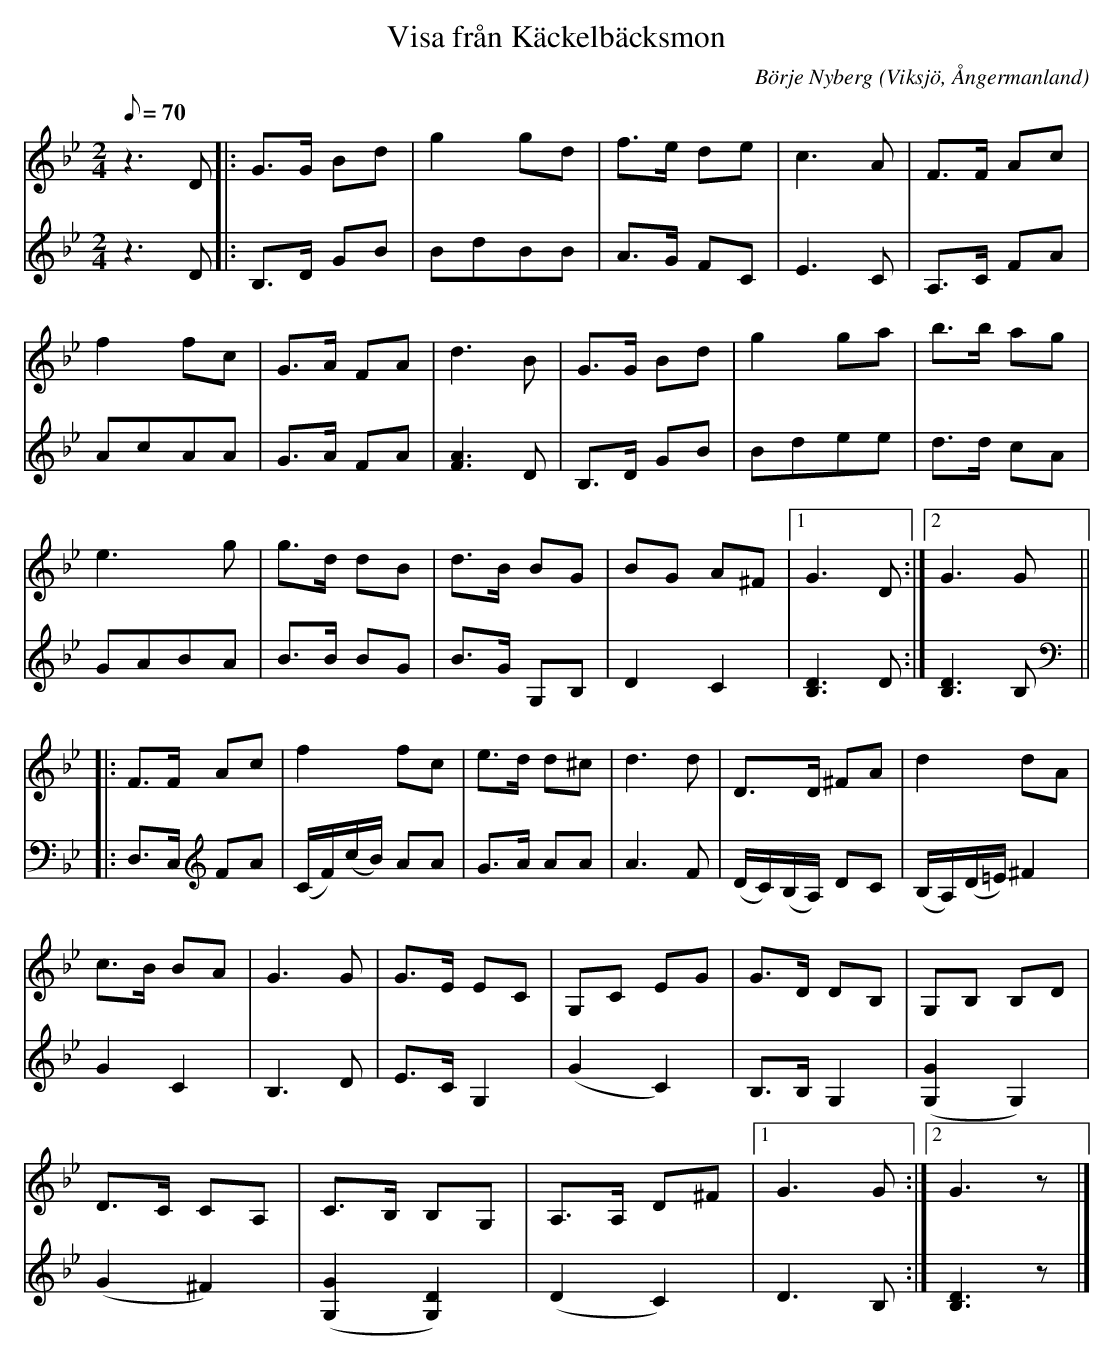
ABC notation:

X:1
T:Visa från Käckelbäcksmon
C:Börje Nyberg
O:Viksjö, Ångermanland
M:2/4
L:1/8
Q:70
K:Gm
V:1
z2> D2|: G>G Bd | g2 gd | f>e de | c2>A2 | F>F Ac |
f2 fc | G>A FA | d2>B2 | G>G Bd |g2 ga | b>b ag |
e2> g2 | g>d dB |d>B BG |BG A^F |1 G2> D2 :|2 G2> G2 ||
|: F>F Ac | f2 fc | e>d d^c | d2>d2 | D>D ^FA | d2 dA |
c>B BA |G2> G2 | G>E EC | G,C EG | G>D DB, | G,B, B,D |
D>C CA, | C>B, B,G, | A,>A, D^F |1 G2> G2 :|2 G2> z2 |]
V:2
z2> D2 |: B,>D GB | BdBB | A>G FC | E2>C2 | A,>C FA |
AcAA | G>A FA| [A2F2]> D2 | B,>D GB | Bdee | d>d cA |
GABA | B>B BG | B>G G,B, | D2C2 | [D2B,2]> D2 :| [D2B,2]> B,2 ||
|: D,>C, FA | (C/2F/2)(c/2B/2) AA | G>A AA | A2> F2 | (D/2C/2)(B,/2A,/2) DC | (B,/2A,/2)(D/2=E/2) ^F2 |
G2 C2 | B,2> D2 | E>C G,2 |(G2 C2) | B,>B, G,2 | ([G,2G2] G,2) |
(G2 ^F2) | ([G2G,2] [D2G,2]) | (D2 C2) | D2> B,2 :| [D2B,2]> z2 |]
